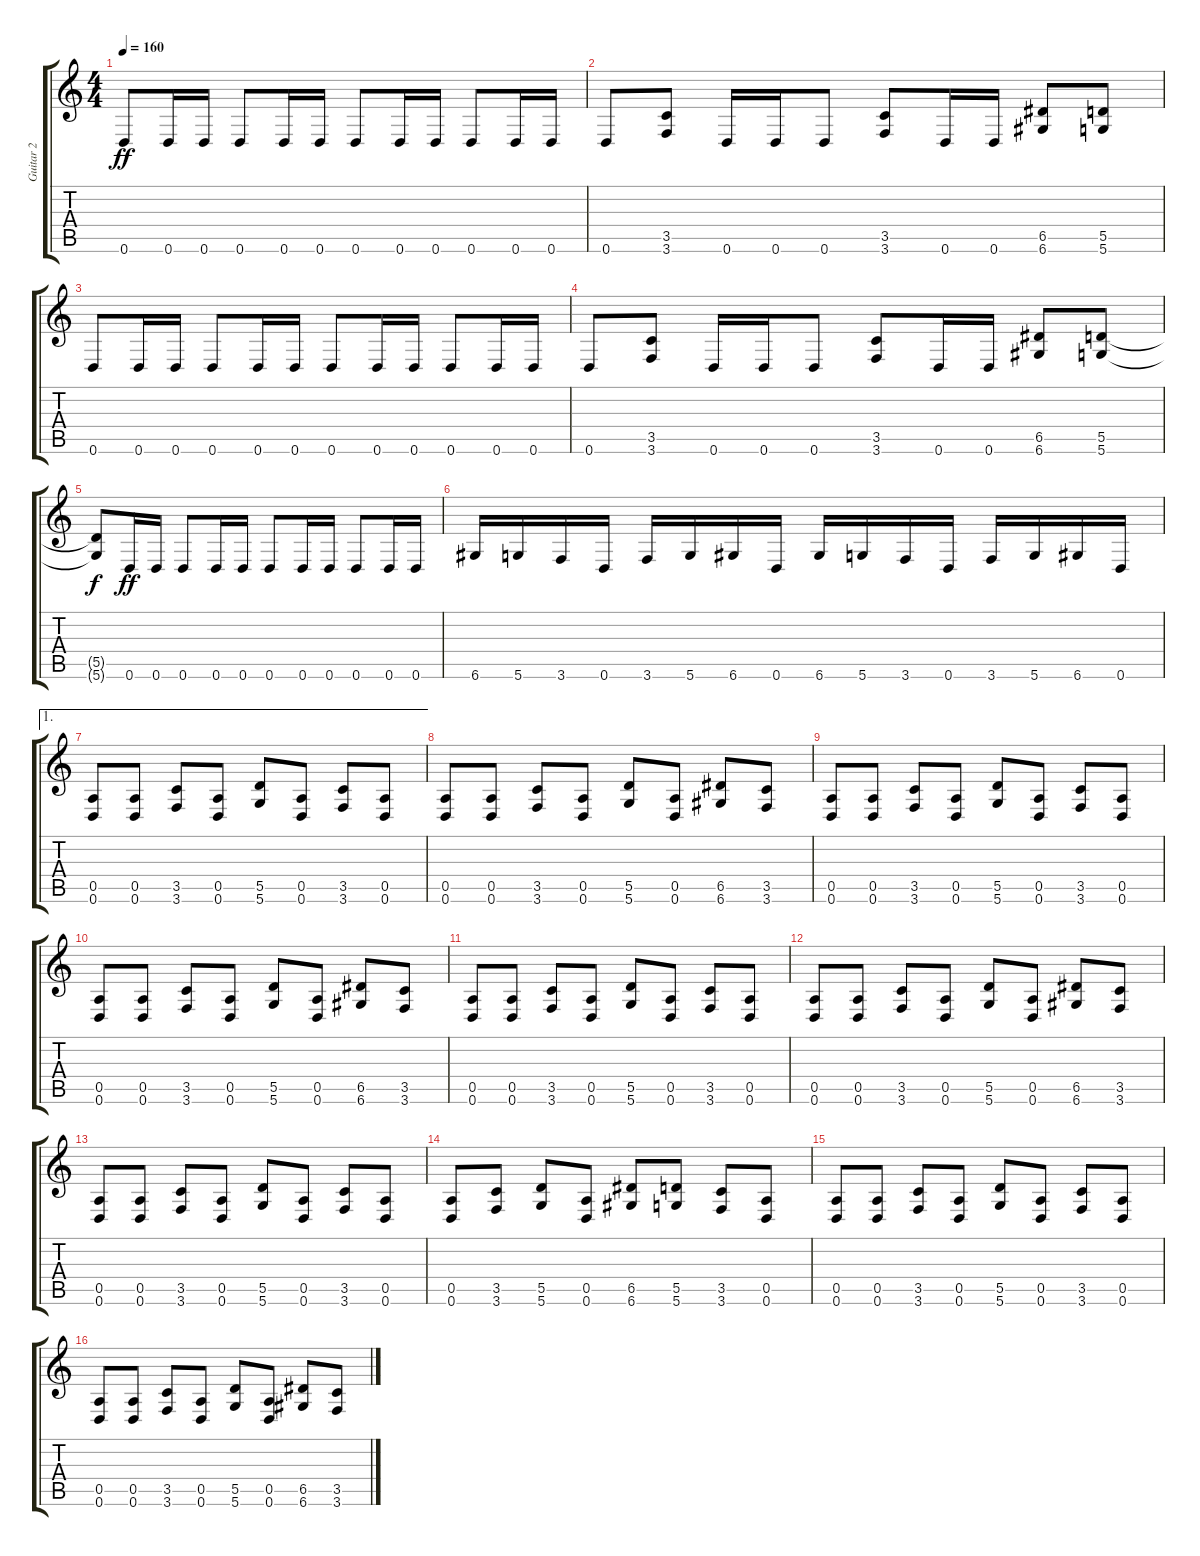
\track ("Guitar 2" "Guitar 2") {instrument distortionguitar}
\staff {score tabs}
\tuning (E4 B3 G3 D3 A2 D2) {hide}
\ts (4 4)
\tempo 160
\clef g2
\ks c
0.6.8{dy ff} 0.6.16 0.6.16 0.6.8 0.6.16 0.6.16 0.6.8 0.6.16 0.6.16 0.6.8 0.6.16 0.6.16 |
0.6.8 (3.5 3.6).8 0.6.16 0.6.16 0.6.8 (3.5 3.6).8 0.6.16 0.6.16 (6.5 6.6).8 (5.5 5.6).8 |
0.6.8 0.6.16 0.6.16 0.6.8 0.6.16 0.6.16 0.6.8 0.6.16 0.6.16 0.6.8 0.6.16 0.6.16 |
0.6.8 (3.5 3.6).8 0.6.16 0.6.16 0.6.8 (3.5 3.6).8 0.6.16 0.6.16 (6.5 6.6).8 (5.5 5.6).8 |
(5.5{t} 5.6{t}).8{dy f} 0.6.16{dy ff} 0.6.16 0.6.8 0.6.16 0.6.16 0.6.8 0.6.16 0.6.16 0.6.8 0.6.16 0.6.16 |
6.6.16 5.6.16 3.6.16 0.6.16 3.6.16 5.6.16 6.6.16 0.6.16 6.6.16 5.6.16 3.6.16 0.6.16 3.6.16 5.6.16 6.6.16 0.6.16 |
\ae 1
(0.5 0.6).8 (0.5 0.6).8 (3.5 3.6).8 (0.5 0.6).8 (5.5 5.6).8 (0.5 0.6).8 (3.5 3.6).8 (0.5 0.6).8 |
(0.5 0.6).8 (0.5 0.6).8 (3.5 3.6).8 (0.5 0.6).8 (5.5 5.6).8 (0.5 0.6).8 (6.5 6.6).8 (3.5 3.6).8 |
(0.5 0.6).8 (0.5 0.6).8 (3.5 3.6).8 (0.5 0.6).8 (5.5 5.6).8 (0.5 0.6).8 (3.5 3.6).8 (0.5 0.6).8 |
(0.5 0.6).8 (0.5 0.6).8 (3.5 3.6).8 (0.5 0.6).8 (5.5 5.6).8 (0.5 0.6).8 (6.5 6.6).8 (3.5 3.6).8 |
(0.5 0.6).8 (0.5 0.6).8 (3.5 3.6).8 (0.5 0.6).8 (5.5 5.6).8 (0.5 0.6).8 (3.5 3.6).8 (0.5 0.6).8 |
(0.5 0.6).8 (0.5 0.6).8 (3.5 3.6).8 (0.5 0.6).8 (5.5 5.6).8 (0.5 0.6).8 (6.5 6.6).8 (3.5 3.6).8 |
(0.5 0.6).8 (0.5 0.6).8 (3.5 3.6).8 (0.5 0.6).8 (5.5 5.6).8 (0.5 0.6).8 (3.5 3.6).8 (0.5 0.6).8 |
(0.5 0.6).8 (3.5 3.6).8 (5.5 5.6).8 (0.5 0.6).8 (6.5 6.6).8 (5.5 5.6).8 (3.5 3.6).8 (0.5 0.6).8 |
(0.5 0.6).8 (0.5 0.6).8 (3.5 3.6).8 (0.5 0.6).8 (5.5 5.6).8 (0.5 0.6).8 (3.5 3.6).8 (0.5 0.6).8 |
(0.5 0.6).8 (0.5 0.6).8 (3.5 3.6).8 (0.5 0.6).8 (5.5 5.6).8 (0.5 0.6).8 (6.5 6.6).8 (3.5 3.6).8
